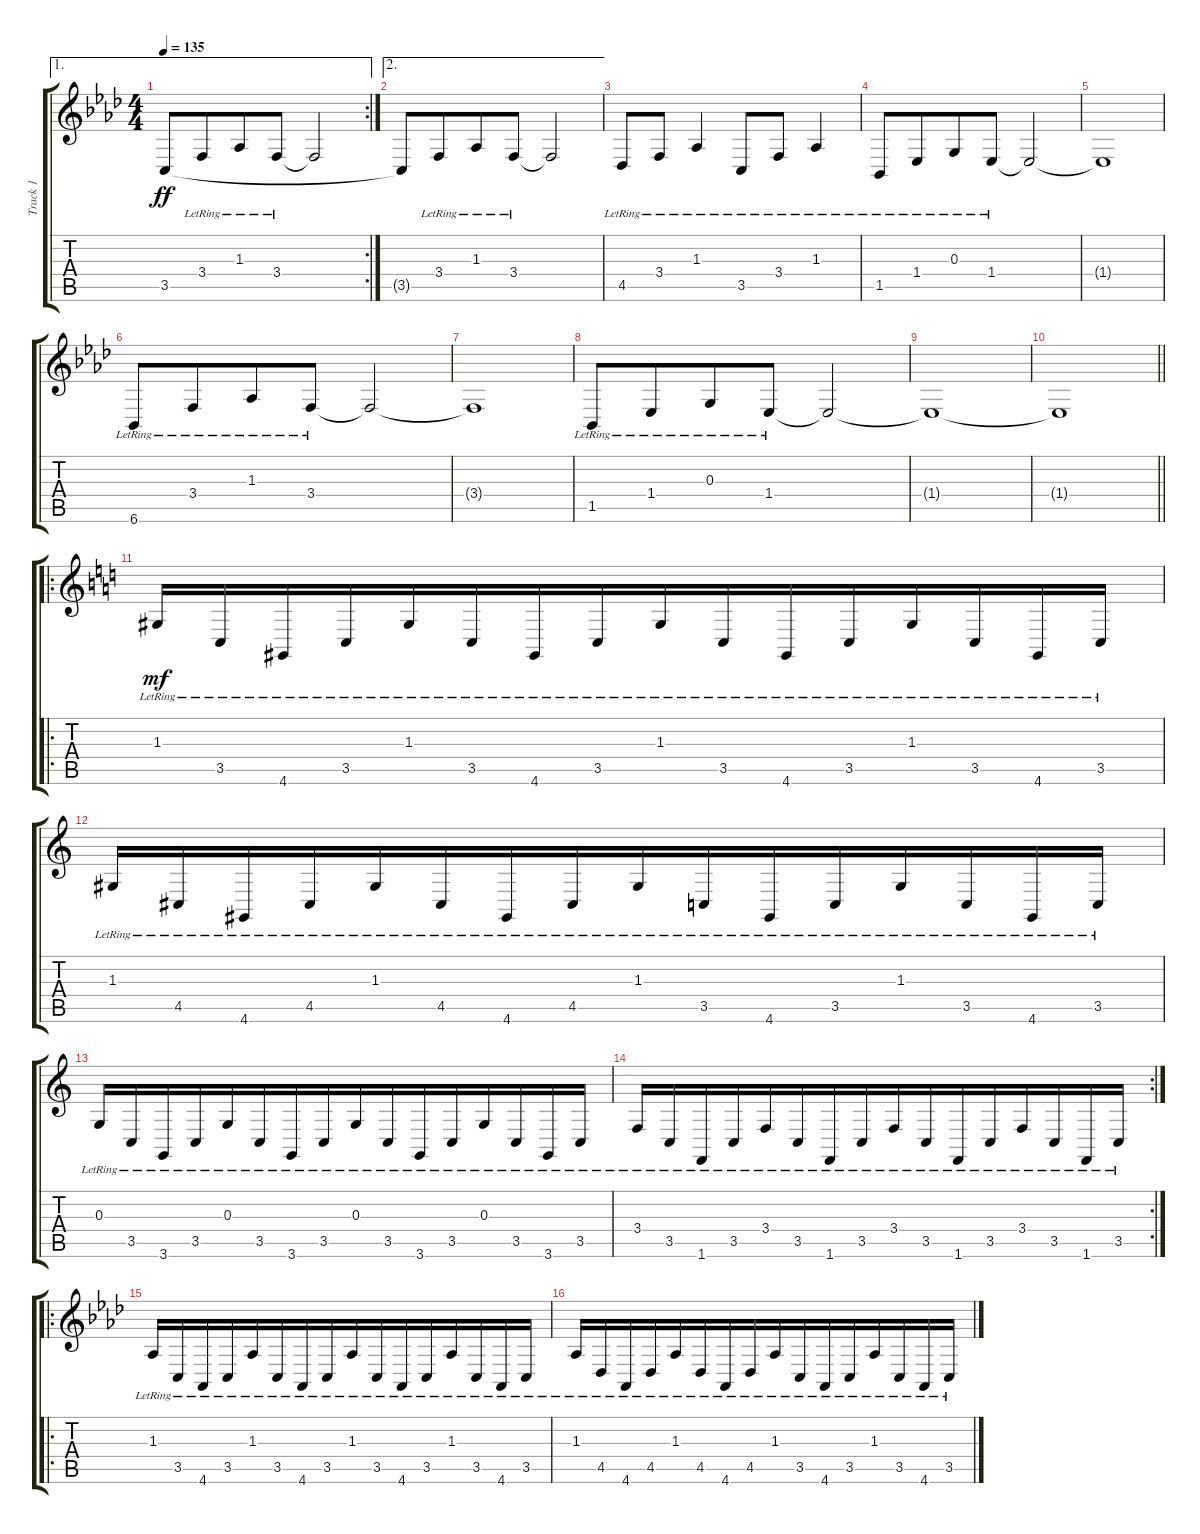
\track ("Track 1" "Track 1") {instrument acousticgrandpiano}
\staff {score tabs}
\tuning (E4 B3 G3 D3 A2 E2) {hide}
\ae 1
\rc 2
\ts (4 4)
\tempo 135
\clef g2
\ks ab
3.5{t}.8{dy ff} 3.4{lr}.8{beam merge} 1.3{lr}.8 3.4{lr}.8 3.4{t}.2 |
\ae 2
3.5{t}.8 3.4{lr}.8{beam merge} 1.3{lr}.8 3.4{lr}.8 3.4{t}.2 |
4.5{lr}.8 3.4{lr}.8 1.3{lr}.4 3.5{lr}.8 3.4{lr}.8 1.3{lr}.4 |
1.5{lr}.8 1.4{lr}.8{beam merge} 0.3{lr}.8 1.4{lr}.8 1.4{t}.2 |
1.4{t}.1 |
6.6{lr}.8 3.4{lr}.8{beam merge} 1.3{lr}.8 3.4{lr}.8 3.4{t}.2 |
3.4{t}.1 |
1.5{lr}.8 1.4{lr}.8{beam merge} 0.3{lr}.8 1.4{lr}.8 1.4{t}.2 |
1.4{t}.1 |
\barLineRight lightlight
1.4{t}.1 |
\ro
\ks c
1.3{lr}.16{dy mf} 3.5{lr}.16 4.6{lr}.16 3.5{lr}.16{beam merge} 1.3{lr}.16 3.5{lr}.16 4.6{lr}.16 3.5{lr}.16{beam merge} 1.3{lr}.16 3.5{lr}.16 4.6{lr}.16 3.5{lr}.16{beam merge} 1.3{lr}.16 3.5{lr}.16 4.6{lr}.16 3.5{lr}.16 |
1.3{lr}.16 4.5{lr}.16 4.6{lr}.16 4.5{lr}.16{beam merge} 1.3{lr}.16 4.5{lr}.16 4.6{lr}.16 4.5{lr}.16{beam merge} 1.3{lr}.16 3.5{lr}.16 4.6{lr}.16 3.5{lr}.16{beam merge} 1.3{lr}.16 3.5{lr}.16 4.6{lr}.16 3.5{lr}.16 |
0.3{lr}.16 3.5{lr}.16 3.6{lr}.16 3.5{lr}.16{beam merge} 0.3{lr}.16 3.5{lr}.16 3.6{lr}.16 3.5{lr}.16{beam merge} 0.3{lr}.16 3.5{lr}.16 3.6{lr}.16 3.5{lr}.16{beam merge} 0.3{lr}.16 3.5{lr}.16 3.6{lr}.16 3.5{lr}.16 |
\rc 2
3.4{lr}.16 3.5{lr}.16 1.6{lr}.16 3.5{lr}.16{beam merge} 3.4{lr}.16 3.5{lr}.16 1.6{lr}.16 3.5{lr}.16{beam merge} 3.4{lr}.16 3.5{lr}.16 1.6{lr}.16 3.5{lr}.16{beam merge} 3.4{lr}.16 3.5{lr}.16 1.6{lr}.16 3.5{lr}.16 |
\ro
\ks ab
1.3{lr}.16 3.5{lr}.16 4.6{lr}.16 3.5{lr}.16{beam merge} 1.3{lr}.16 3.5{lr}.16 4.6{lr}.16 3.5{lr}.16{beam merge} 1.3{lr}.16 3.5{lr}.16 4.6{lr}.16 3.5{lr}.16{beam merge} 1.3{lr}.16 3.5{lr}.16 4.6{lr}.16 3.5{lr}.16 |
1.3{lr}.16 4.5{lr}.16 4.6{lr}.16 4.5{lr}.16{beam merge} 1.3{lr}.16 4.5{lr}.16 4.6{lr}.16 4.5{lr}.16{beam merge} 1.3{lr}.16 3.5{lr}.16 4.6{lr}.16 3.5{lr}.16{beam merge} 1.3{lr}.16 3.5{lr}.16 4.6{lr}.16 3.5{lr}.16
